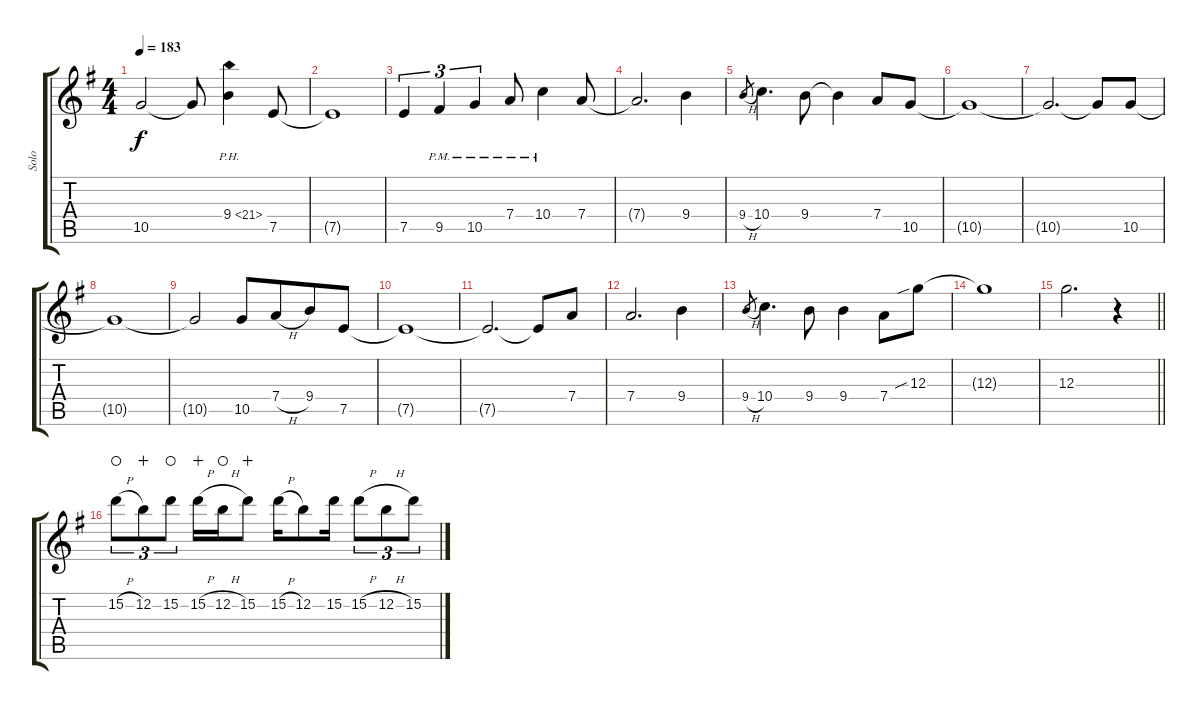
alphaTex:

\track ("Solo" "Solo") {instrument overdrivenguitar}
\staff {score tabs}
\tuning (E4 B3 G3 D3 A2 E2) {hide}
\ts (4 4)
\tempo 183
\clef g2
\ks g
10.5{t}.2{dy f} 10.5{t}.8 9.4{ph 12}.4 7.5.8 |
7.5{t}.1 |
7.5.4{tu (3 2)} 9.5{pm}.4{tu (3 2)} 10.5{pm}.4{tu (3 2)} 7.4{pm}.8 10.4{pm}.4 7.4.8 |
7.4{t}.2{d} 9.4.4 |
9.4{h}.8{gr} 10.4.4{d} 9.4.8 9.4{t}.4 7.4.8 10.5.8 |
10.5{t}.1 |
10.5{t}.2{d} 10.5{t}.8 10.5.8 |
10.5{t}.1 |
10.5{t}.2 10.5.8 7.4{h}.8{beam merge} 9.4.8 7.5.8 |
7.5{t}.1 |
7.5{t}.2{d} 7.5{t}.8 7.4.8 |
7.4.2{d} 9.4.4 |
9.4{h}.8{gr} 10.4.4{d} 9.4.8 9.4.4 7.4.8 12.3{sib}.8 |
12.3{t}.1 |
\barLineRight lightlight
12.3.2{d} r.4 |
15.2{h}.8{tu (3 2) waho} 12.2.8{tu (3 2) wahc} 15.2.8{tu (3 2) waho} 15.2{h}.16{wahc} 12.2{h}.16{waho} 15.2.8{wahc} 15.2{h}.16 12.2.8 15.2.16 15.2{h}.8{tu (3 2)} 12.2{h}.8{tu (3 2)} 15.2{h}.8{tu (3 2)}
